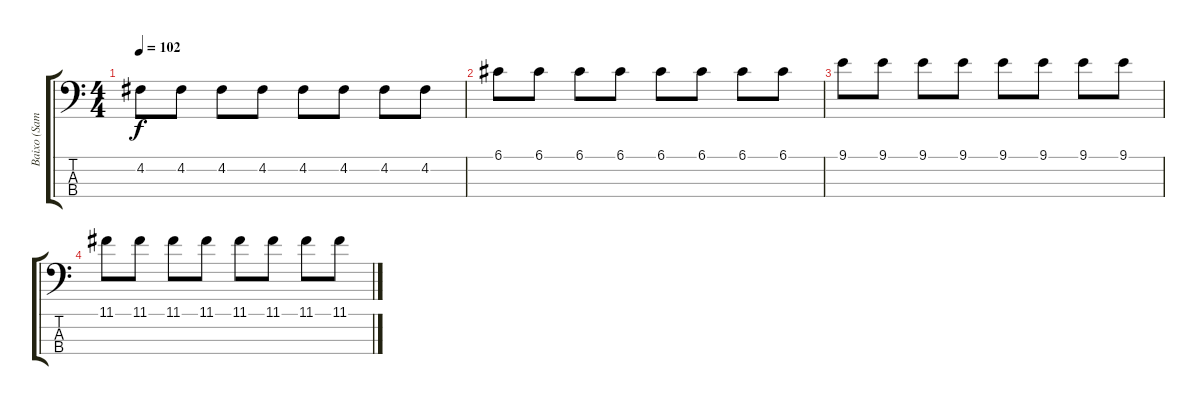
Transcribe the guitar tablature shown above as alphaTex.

\track ("Baixo (Sam)" "Baixo (Sam") {instrument electricbassfinger}
\staff {score tabs}
\tuning (G2 D2 A1 E1) {hide}
\ts (4 4)
\tempo 102
\clef f4
\ks c
4.2.8{dy f} 4.2.8 4.2.8 4.2.8 4.2.8 4.2.8 4.2.8 4.2.8 |
6.1.8 6.1.8 6.1.8 6.1.8 6.1.8 6.1.8 6.1.8 6.1.8 |
9.1.8 9.1.8 9.1.8 9.1.8 9.1.8 9.1.8 9.1.8 9.1.8 |
11.1.8 11.1.8 11.1.8 11.1.8 11.1.8 11.1.8 11.1.8 11.1.8
